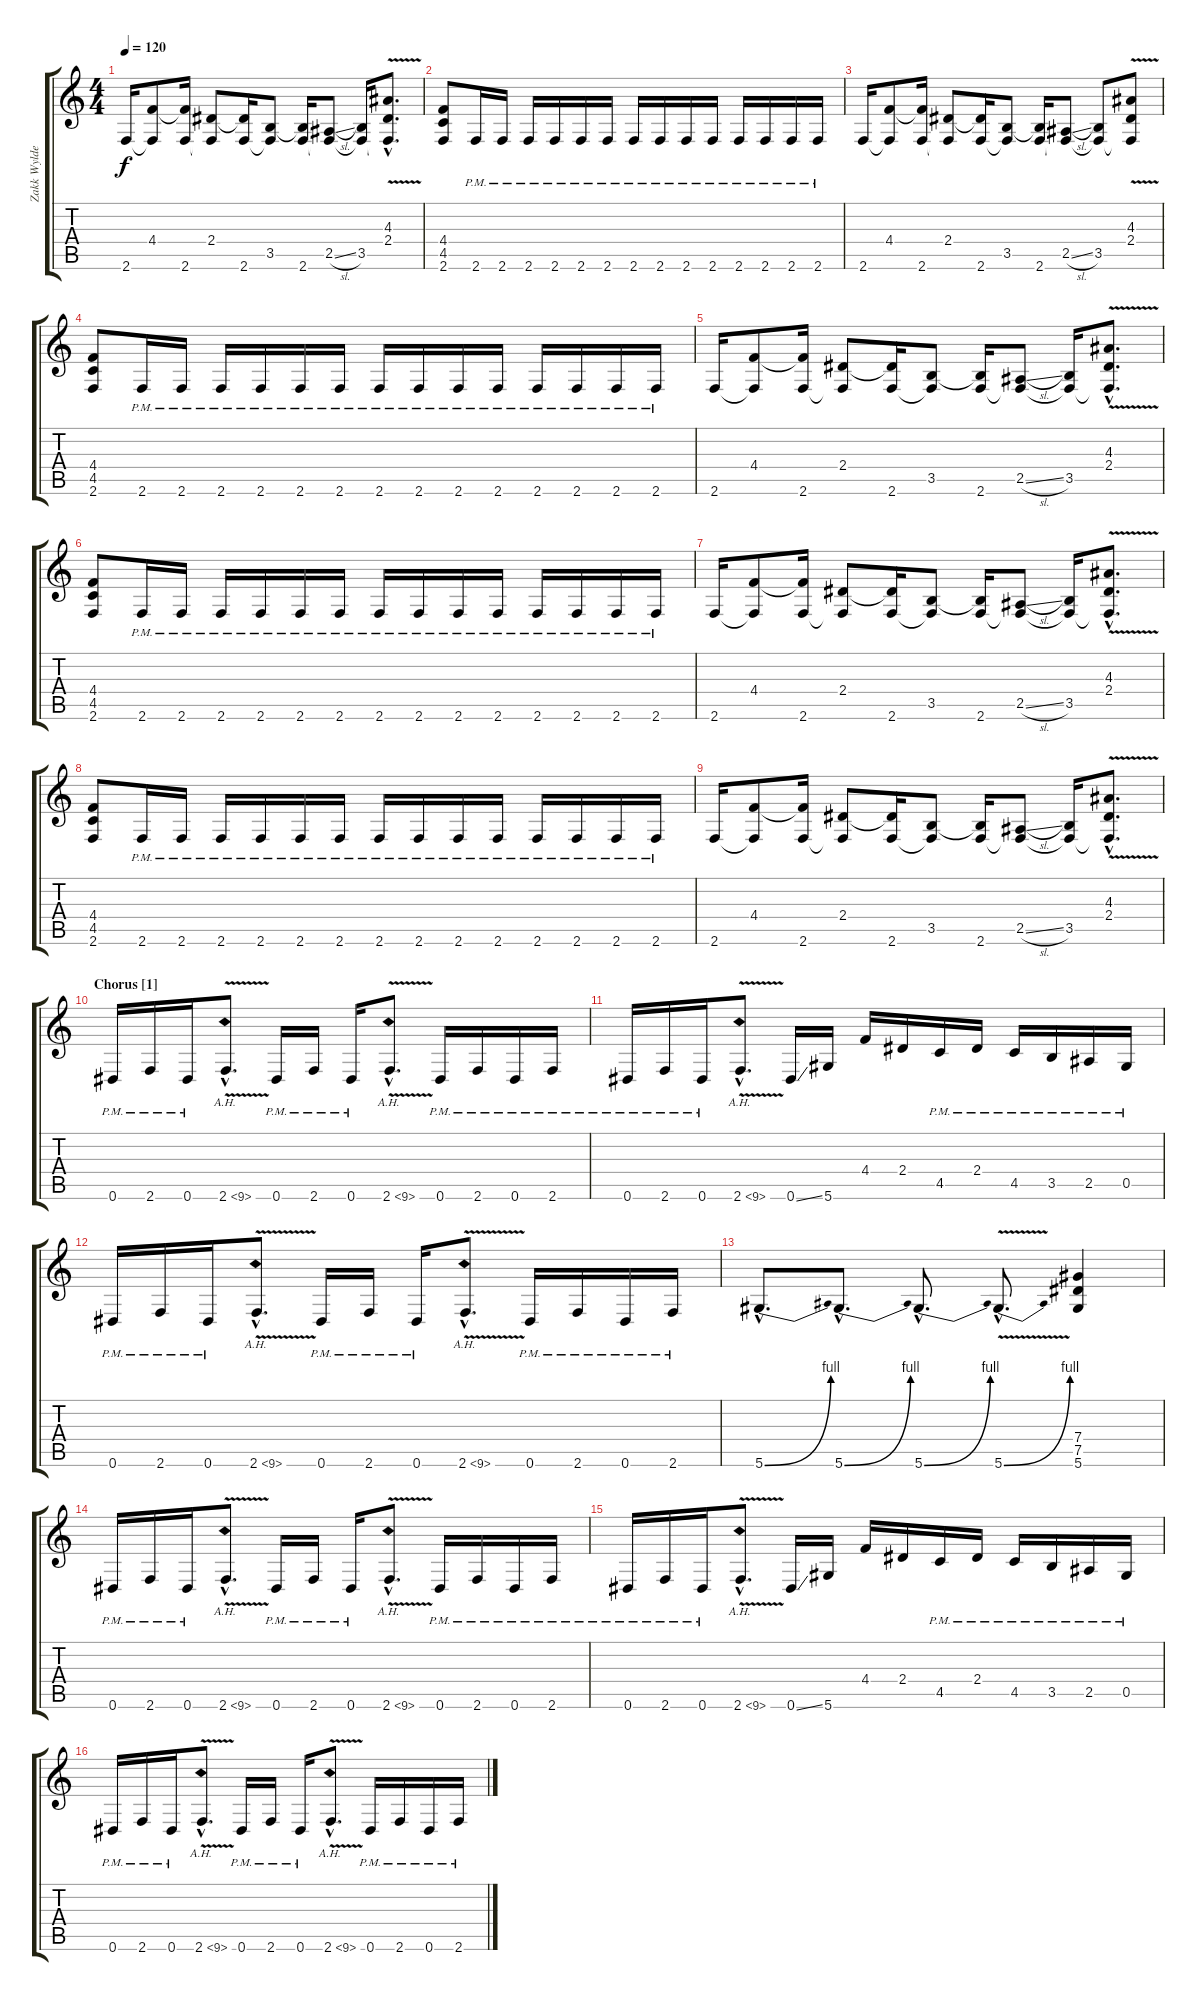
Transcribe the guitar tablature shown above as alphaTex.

\track ("Zakk Wylde" "Zakk Wylde") {instrument distortionguitar}
\staff {score tabs}
\tuning (Eb4 Bb3 Gb3 Db3 Ab2 Eb2) {hide}
\ts (4 4)
\tempo 120
\clef g2
\ks c
2.6.16{dy f} (4.4 2.6{t}).8 (4.4{t} 2.6).16 (2.4 2.6{t}).8 (2.4{t} 2.6).16 (3.5 2.6{t}).8 (3.5{t} 2.6).16 (2.5{sl} 2.6{t}).8 (3.5 2.6{t}).16 (4.3{v hac} 2.4{v hac} 2.6{hac t}).8{d} |
(4.4 4.5 2.6).8 2.6{pm}.16 2.6{pm}.16 2.6{pm}.16 2.6{pm}.16 2.6{pm}.16 2.6{pm}.16 2.6{pm}.16 2.6{pm}.16 2.6{pm}.16 2.6{pm}.16 2.6{pm}.16 2.6{pm}.16 2.6{pm}.16 2.6{pm}.16 |
2.6.16 (4.4 2.6{t}).8 (4.4{t} 2.6).16 (2.4 2.6{t}).8 (2.4{t} 2.6).16 (3.5 2.6{t}).8 (3.5{t} 2.6).16 (2.5{sl} 2.6{t}).8 (3.5 2.6{t}).8 (4.3 2.4{v} 2.6{t}).8 |
(4.4 4.5 2.6).8 2.6{pm}.16 2.6{pm}.16 2.6{pm}.16 2.6{pm}.16 2.6{pm}.16 2.6{pm}.16 2.6{pm}.16 2.6{pm}.16 2.6{pm}.16 2.6{pm}.16 2.6{pm}.16 2.6{pm}.16 2.6{pm}.16 2.6{pm}.16 |
2.6.16 (4.4 2.6{t}).8 (4.4{t} 2.6).16 (2.4 2.6{t}).8 (2.4{t} 2.6).16 (3.5 2.6{t}).8 (3.5{t} 2.6).16 (2.5{sl} 2.6{t}).8 (3.5 2.6{t}).16 (4.3{v hac} 2.4{v hac} 2.6{hac t}).8{d} |
(4.4 4.5 2.6).8 2.6{pm}.16 2.6{pm}.16 2.6{pm}.16 2.6{pm}.16 2.6{pm}.16 2.6{pm}.16 2.6{pm}.16 2.6{pm}.16 2.6{pm}.16 2.6{pm}.16 2.6{pm}.16 2.6{pm}.16 2.6{pm}.16 2.6{pm}.16 |
2.6.16 (4.4 2.6{t}).8 (4.4{t} 2.6).16 (2.4 2.6{t}).8 (2.4{t} 2.6).16 (3.5 2.6{t}).8 (3.5{t} 2.6).16 (2.5{sl} 2.6{t}).8 (3.5 2.6{t}).16 (4.3{v hac} 2.4{v hac} 2.6{hac t}).8{d} |
(4.4 4.5 2.6).8 2.6{pm}.16 2.6{pm}.16 2.6{pm}.16 2.6{pm}.16 2.6{pm}.16 2.6{pm}.16 2.6{pm}.16 2.6{pm}.16 2.6{pm}.16 2.6{pm}.16 2.6{pm}.16 2.6{pm}.16 2.6{pm}.16 2.6{pm}.16 |
2.6.16 (4.4 2.6{t}).8 (4.4{t} 2.6).16 (2.4 2.6{t}).8 (2.4{t} 2.6).16 (3.5 2.6{t}).8 (3.5{t} 2.6).16 (2.5{sl} 2.6{t}).8 (3.5 2.6{t}).16 (4.3{v hac} 2.4{v hac} 2.6{hac t}).8{d} |
\section ("" "Chorus [1]")
0.6{pm}.16 2.6{pm}.16 0.6{pm}.16 2.6{ah 7 v hac}.8{d} 0.6{pm}.16 2.6{pm}.16 0.6{pm}.16 2.6{ah 7 v hac}.8{d} 0.6{pm}.16 2.6{pm}.16 0.6{pm}.16 2.6{pm}.16 |
0.6{pm}.16 2.6{pm}.16 0.6{pm}.16 2.6{ah 7 v hac}.8{d} 0.6{ss}.16 5.6.16 4.4.16 2.4.16 4.5{pm}.16 2.4{pm}.16 4.5{pm}.16 3.5{pm}.16 2.5{pm}.16 0.5{pm}.16 |
0.6{pm}.16 2.6{pm}.16 0.6{pm}.16 2.6{ah 7 v hac}.8{d} 0.6{pm}.16 2.6{pm}.16 0.6{pm}.16 2.6{ah 7 v hac}.8{d} 0.6{pm}.16 2.6{pm}.16 0.6{pm}.16 2.6{pm}.16 |
5.6{be (bend 0 0 60 4) hac}.8{d} 5.6{be (bend 0 0 60 4) hac}.8{d} 5.6{be (bend 0 0 60 4) hac}.8{d} 5.6{be (bend 0 0 60 4) v hac}.8{d} (7.4 7.5 5.6).4 |
0.6{pm}.16 2.6{pm}.16 0.6{pm}.16 2.6{ah 7 v hac}.8{d} 0.6{pm}.16 2.6{pm}.16 0.6{pm}.16 2.6{ah 7 v hac}.8{d} 0.6{pm}.16 2.6{pm}.16 0.6{pm}.16 2.6{pm}.16 |
0.6{pm}.16 2.6{pm}.16 0.6{pm}.16 2.6{ah 7 v hac}.8{d} 0.6{ss}.16 5.6.16 4.4.16 2.4.16 4.5{pm}.16 2.4{pm}.16 4.5{pm}.16 3.5{pm}.16 2.5{pm}.16 0.5{pm}.16 |
0.6{pm}.16 2.6{pm}.16 0.6{pm}.16 2.6{ah 7 v hac}.8{d} 0.6{pm}.16 2.6{pm}.16 0.6{pm}.16 2.6{ah 7 v hac}.8{d} 0.6{pm}.16 2.6{pm}.16 0.6{pm}.16 2.6{pm}.16
